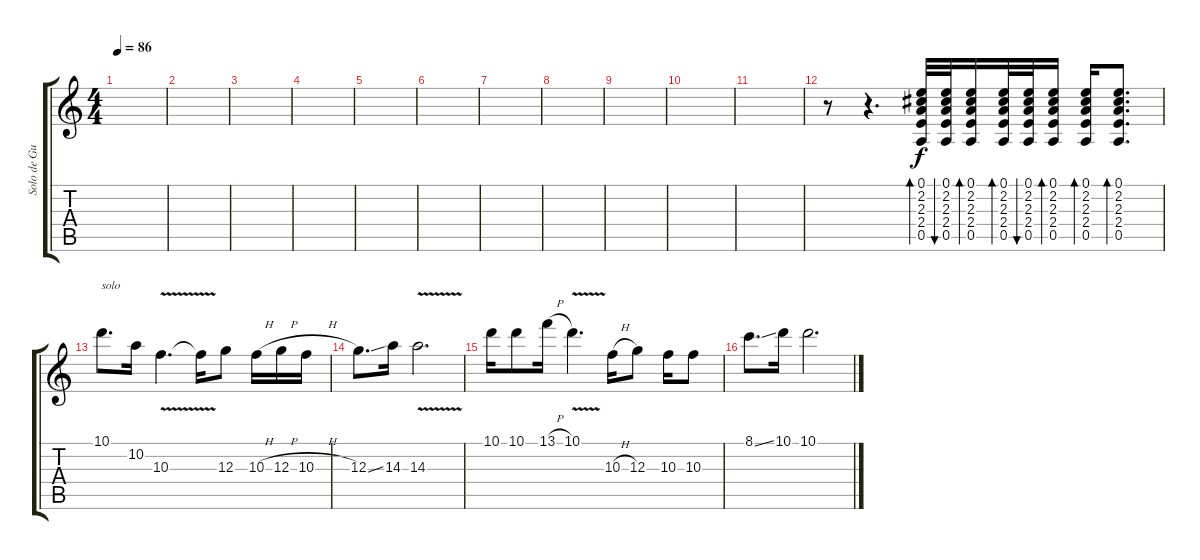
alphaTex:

\track ("Solo de Guitarra" "Solo de Gu") {instrument electricguitarclean}
\staff {score tabs}
\tuning (E4 B3 G3 D3 A2 E2) {hide}
\ts (4 4)
\tempo 86
\clef g2
\ks c
|
|
|
|
|
|
|
|
|
|
|
r.8 r.4{d} (0.1 2.2 2.3 2.4 0.5).32{bd 30 volume 13} (0.1 2.2 2.3 2.4 0.5).32{bu 30} (0.1 2.2 2.3 2.4 0.5).16{bd 30} (0.1 2.2 2.3 2.4 0.5).32{bd 30} (0.1 2.2 2.3 2.4 0.5).32{bu 30} (0.1 2.2 2.3 2.4 0.5).16{bd 30} (0.1 2.2 2.3 2.4 0.5).16{bd 30} (0.1 2.2 2.3 2.4 0.5).8{d bd 30} |
10.1.8{d txt "solo" dy f volume 16} 10.2.16 10.3{v}.4{d} 10.3{t}.16 12.3.8 10.3{h}.16 12.3{h}.16 10.3{h}.16 |
12.3{ss}.8{d} 14.3.16 14.3{v}.2{d} |
10.1.16 10.1.8 13.1{h}.16 10.1{v}.4{d} 10.3{h}.16 12.3.8 10.3.16 10.3.8 |
8.1{ss}.8{d} 10.1.16 10.1.2{d}
